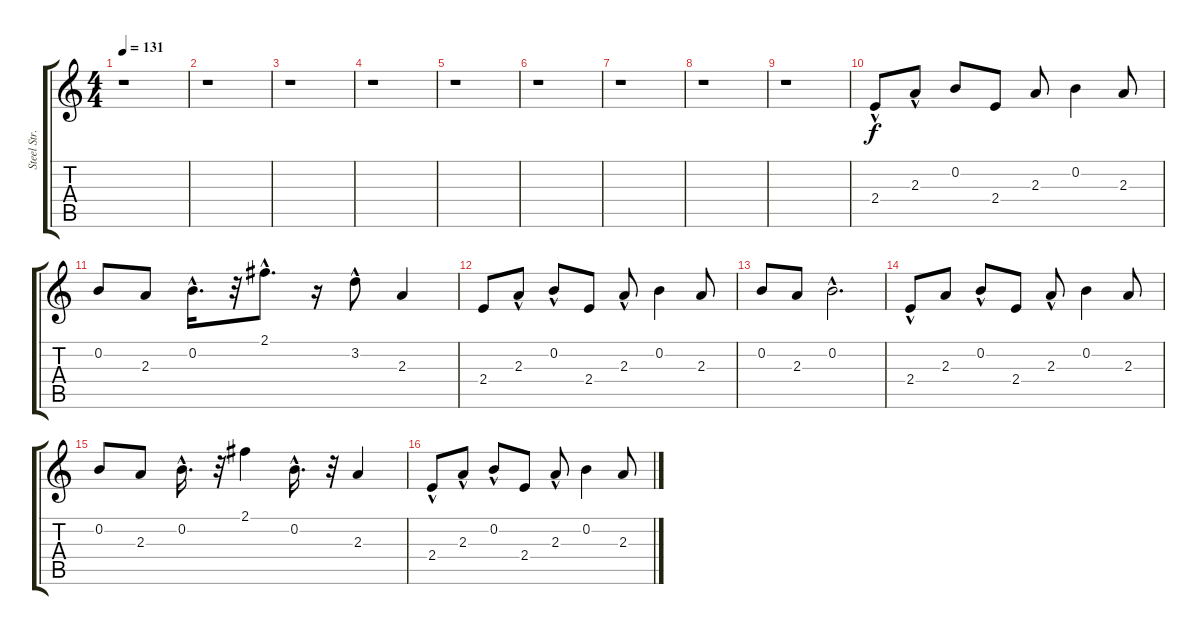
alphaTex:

\track ("Steel Str. Guitar" "Steel Str.") {instrument acousticguitarsteel}
\staff {score tabs}
\tuning (E4 B3 G3 D3 A2 E2) {hide}
\ts (4 4)
\tempo 131
\clef g2
\ks c
r.1{dy f} |
r.1 |
r.1 |
r.1 |
r.1 |
r.1 |
r.1 |
r.1 |
r.1 |
2.4{hac}.8 2.3{hac}.8 0.2.8 2.4.8 2.3.8 0.2.4 2.3.8 |
0.2.8 2.3.8 0.2{hac}.16{d} r.32 2.1{hac}.8{d} r.16 3.2{hac}.8 2.3.4 |
2.4.8 2.3{hac}.8 0.2{hac}.8 2.4.8 2.3{hac}.8 0.2.4 2.3.8 |
0.2.8 2.3.8 0.2{hac}.2{d} |
2.4{hac}.8 2.3.8 0.2{hac}.8 2.4.8 2.3{hac}.8 0.2.4 2.3.8 |
0.2.8 2.3.8 0.2{hac}.16{d} r.32 2.1.4 0.2{hac}.16{d} r.32 2.3.4 |
2.4{hac}.8 2.3{hac}.8 0.2{hac}.8 2.4.8 2.3{hac}.8 0.2.4 2.3.8
